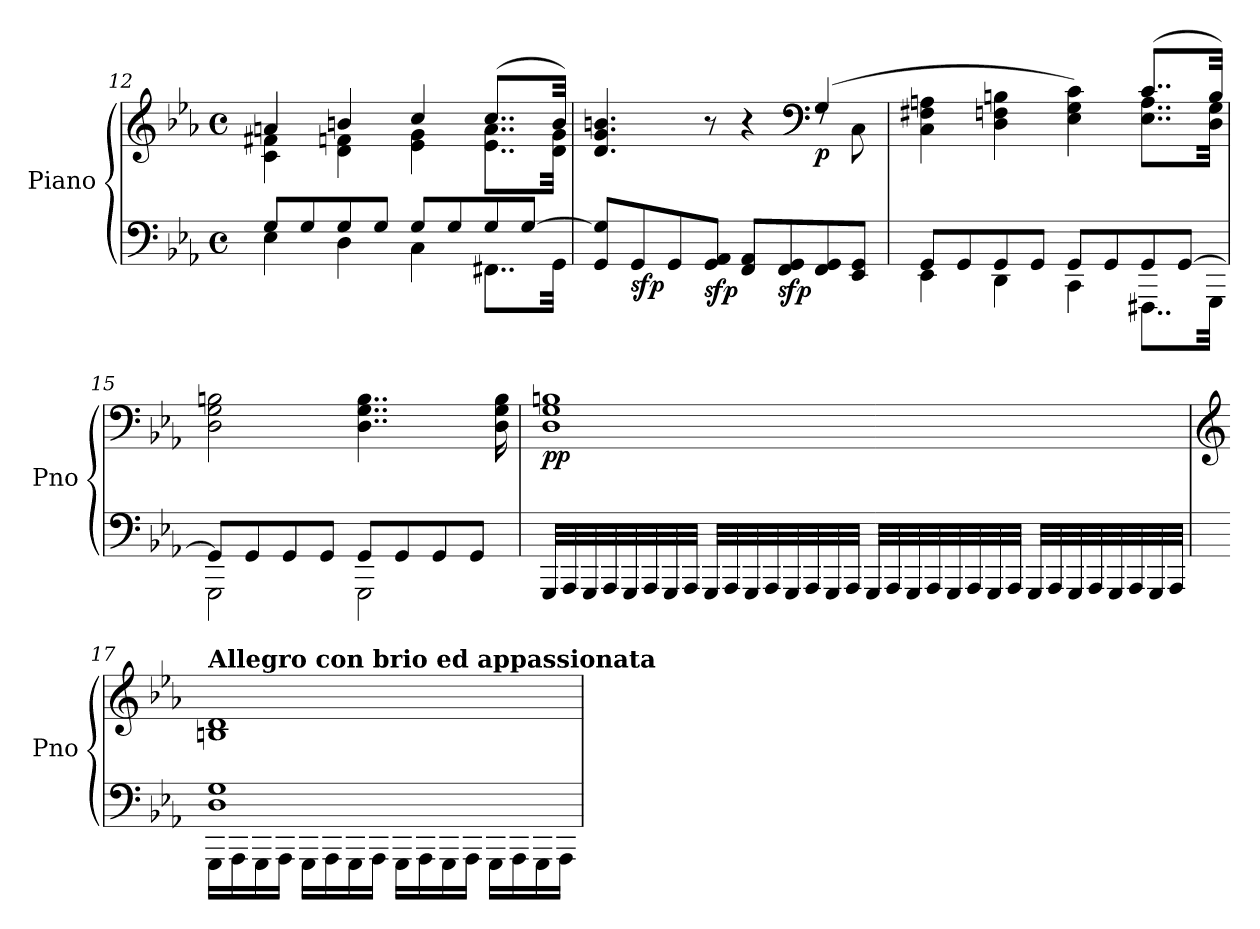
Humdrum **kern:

**kern	**kern	**dynam
*part1	*part1	*part1
*staff2	*staff1	*staff1/2
*I"Piano	*	*
*I'Pno	*	*
*clefF4	*clefG2	*
*k[b-e-a-]	*k[b-e-a-]	*
*M4/4	*M4/4	*
*met(c)	*met(c)	*
=12	=12	=12
*^	*^	*
8G/L	4E-\	4an/	4c\ 4f#X\	.
8G/	.	.	.	.
8G/	4D\	4bn/	4d\ 4fn\	.
8G/J	.	.	.	.
8G/L	4C\	4cc/	4e-\ 4g\	.
8G/	.	.	.	.
8G/	8..FF#X\L	(8..cc/L	8..e-\ 8..a\L	.
[8G/J	.	.	.	.
.	32GG\Jkk	32b/Jkk)	32d\ 32g\Jkk	.
*v	*v	*	*	*
=13	=13	=13	=13
8GG/ 8G/]L	4.d/ 4.g/ 4.bn/	2.ryy	.
!	!	!	!LO:DY:b=2
8GG/	.	.	sfp
8GG/	.	.	.
!	!	!	!LO:DY:b=2
8GG/ 8AA-/J	8r	.	sfp
8FF/ 8AA-/L	4r	.	.
!	!	!	!LO:DY:b=2
8FF/ 8GG/	.	.	sfp
*	*clefF4	*	*
!	!	!	!LO:DY:b
8FF/ 8GG/	(4G/	8rF	p
8EE-/ 8GG/J	.	8C\	.
!!LO:LB:g=z	!!
=14	=14	=14	=14
*^	*	*	*
8GG/L	4EE-\	4C\ 4F#X\ 4An\	2.ryy	.
8GG/	.	.	.	.
8GG/	4DD\	4D\ 4Fn\ 4Bn\	.	.
8GG/J	.	.	.	.
8GG/L	4CC\	4E-\ 4G\ 4c\)	.	.
8GG/	.	.	.	.
8GG/	8..FFF#X\L	(8..c/L	8..E-\ 8..A\L	.
[8GG/J	.	.	.	.
.	32GGG\Jkk	32B/Jkk)	32D\ 32G\Jkk	.
*	*	*v	*v	*
=15	=15	=15	=15
8GG/L]	2GGG\	2D\ 2G\ 2Bn\	.
8GG/	.	.	.
8GG/	.	.	.
8GG/J	.	.	.
8GG/L	2GGG\	4..D\ 4..G\ 4..B\	.
8GG/	.	.	.
8GG/	.	.	.
8GG/J	.	.	.
.	.	16D\ 16G\ 16B\	.
*v	*v	*	*
!!LO:LB:g=z
=16	=16	=16
!	!	!LO:DY:b
32GGG/LLL	1D 1G 1Bn	pp
32AAA-/	.	.
32GGG/	.	.
32AAA-/	.	.
32GGG/	.	.
32AAA-/	.	.
32GGG/	.	.
32AAA-/JJJ	.	.
32GGG/LLL	.	.
32AAA-/	.	.
32GGG/	.	.
32AAA-/	.	.
32GGG/	.	.
32AAA-/	.	.
32GGG/	.	.
32AAA-/JJJ	.	.
32GGG/LLL	.	.
32AAA-/	.	.
32GGG/	.	.
32AAA-/	.	.
32GGG/	.	.
32AAA-/	.	.
32GGG/	.	.
32AAA-/JJJ	.	.
32GGG/LLL	.	.
32AAA-/	.	.
32GGG/	.	.
32AAA-/	.	.
32GGG/	.	.
32AAA-/	.	.
32GGG/	.	.
32AAA-/JJJ	.	.
!!LO:LB:g=z
=17	=17	=17
*	*clefG2	*
*^	*	*
!	!	!LO:TX:a:B:t=Allegro con brio ed appassionata	!
!	!	!	!LO:DY:b
1D 1G	16GGG\LL	1Bn 1d	other-dynamics
.	16AAA-\	.	.
.	16GGG\	.	.
.	16AAA-\JJ	.	.
.	16GGG\LL	.	.
.	16AAA-\	.	.
.	16GGG\	.	.
.	16AAA-\JJ	.	.
.	16GGG\LL	.	.
.	16AAA-\	.	.
.	16GGG\	.	.
.	16AAA-\JJ	.	.
.	16GGG\LL	.	.
.	16AAA-\	.	.
.	16GGG\	.	.
.	16AAA-\JJ	.	.
*v	*v	*	*
=	=	=
*-	*-	*-
